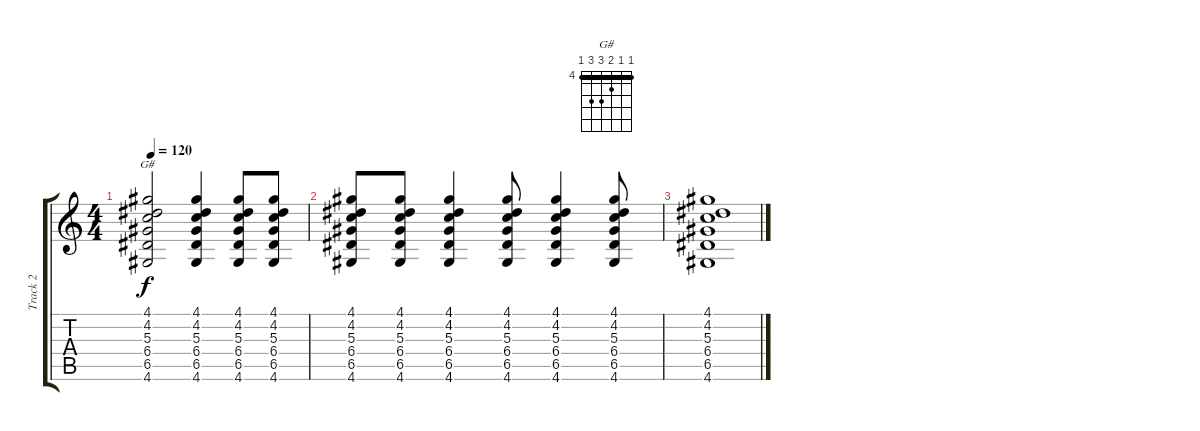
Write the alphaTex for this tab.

\track ("Track 2" "Track 2") {instrument acousticguitarsteel}
\staff {score tabs}
\tuning (E4 B3 G3 D3 A2 E2) {hide}
\chord ("G#" 4 4 5 6 6 4) {firstfret 4 barre 4}
\ts (4 4)
\tempo 120
\clef g2
\ks c
(4.1 4.2 5.3 6.4 6.5 4.6).2{ch "G#" dy f} (4.1 4.2 5.3 6.4 6.5 4.6).4 (4.1 4.2 5.3 6.4 6.5 4.6).8 (4.1 4.2 5.3 6.4 6.5 4.6).8 |
(4.1 4.2 5.3 6.4 6.5 4.6).8 (4.1 4.2 5.3 6.4 6.5 4.6).8 (4.1 4.2 5.3 6.4 6.5 4.6).4 (4.1 4.2 5.3 6.4 6.5 4.6).8 (4.1 4.2 5.3 6.4 6.5 4.6).4 (4.1 4.2 5.3 6.4 6.5 4.6).8 |
(4.1 4.2 5.3 6.4 6.5 4.6).1
